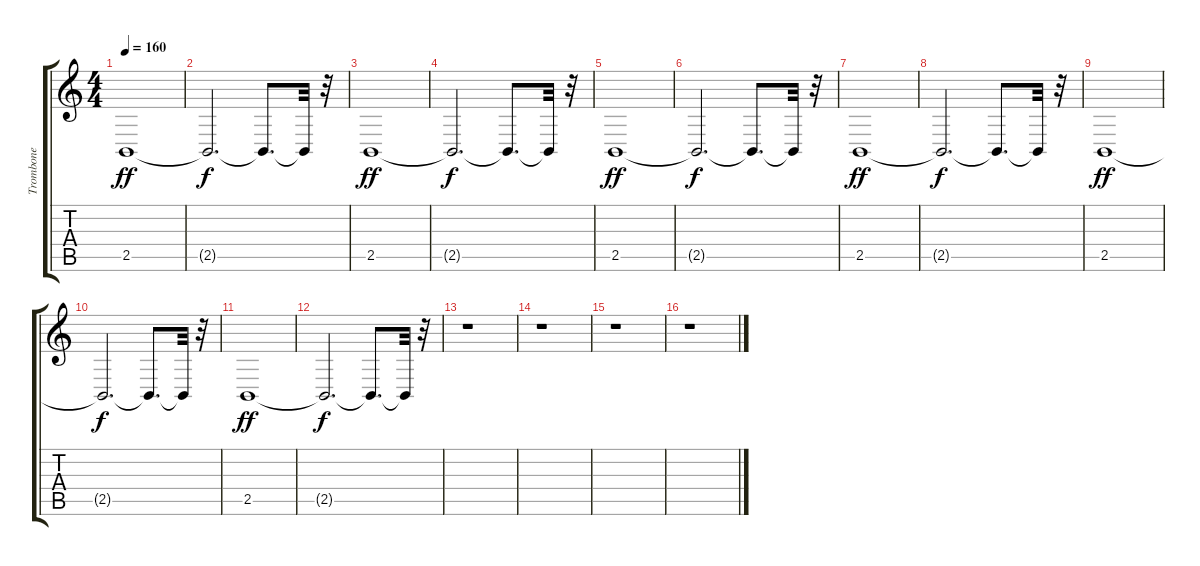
\track ("Trombone" "Trombone") {instrument trombone}
\staff {score tabs}
\tuning (E4 B3 G3 D3 A2 E2) {hide}
\ts (4 4)
\tempo 160
\clef g2
\ks c
2.5.1{dy ff} |
2.5{t}.2{d dy f} 2.5{t}.8{d} 2.5{t}.32 r.32 |
2.5.1{dy ff} |
2.5{t}.2{d dy f} 2.5{t}.8{d} 2.5{t}.32 r.32 |
2.5.1{dy ff} |
2.5{t}.2{d dy f} 2.5{t}.8{d} 2.5{t}.32 r.32 |
2.5.1{dy ff} |
2.5{t}.2{d dy f} 2.5{t}.8{d} 2.5{t}.32 r.32 |
2.5.1{dy ff} |
2.5{t}.2{d dy f} 2.5{t}.8{d} 2.5{t}.32 r.32 |
2.5.1{dy ff} |
2.5{t}.2{d dy f} 2.5{t}.8{d} 2.5{t}.32 r.32 |
r.1 |
r.1 |
r.1 |
r.1
